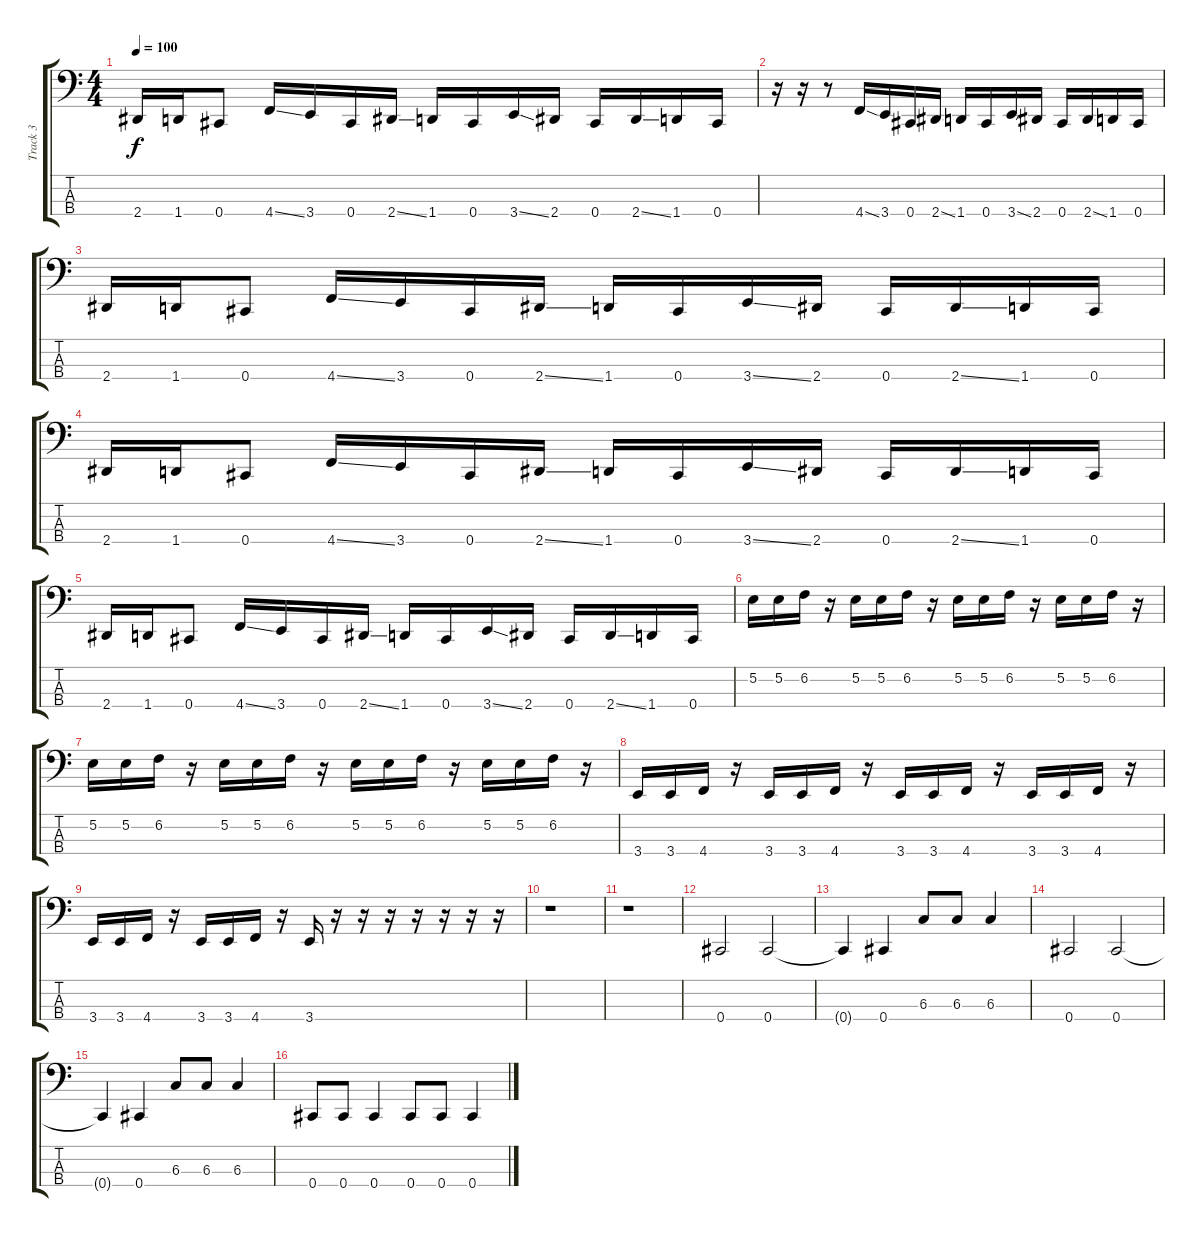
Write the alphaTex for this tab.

\track ("Track 3" "Track 3") {instrument electricbassfinger}
\staff {score tabs}
\tuning (E2 B1 Gb1 Db1) {hide}
\ts (4 4)
\tempo 100
\clef f4
\ks c
2.4.16{dy f} 1.4.16 0.4.8 4.4{ss}.16 3.4.16 0.4.16 2.4{ss}.16 1.4.16 0.4.16 3.4{ss}.16 2.4.16 0.4.16 2.4{ss}.16 1.4.16 0.4.16 |
r.16 r.16 r.8 4.4{ss}.16 3.4.16 0.4.16 2.4{ss}.16 1.4.16 0.4.16 3.4{ss}.16 2.4.16 0.4.16 2.4{ss}.16 1.4.16 0.4.16 |
2.4.16 1.4.16 0.4.8 4.4{ss}.16 3.4.16 0.4.16 2.4{ss}.16 1.4.16 0.4.16 3.4{ss}.16 2.4.16 0.4.16 2.4{ss}.16 1.4.16 0.4.16 |
2.4.16 1.4.16 0.4.8 4.4{ss}.16 3.4.16 0.4.16 2.4{ss}.16 1.4.16 0.4.16 3.4{ss}.16 2.4.16 0.4.16 2.4{ss}.16 1.4.16 0.4.16 |
2.4.16 1.4.16 0.4.8 4.4{ss}.16 3.4.16 0.4.16 2.4{ss}.16 1.4.16 0.4.16 3.4{ss}.16 2.4.16 0.4.16 2.4{ss}.16 1.4.16 0.4.16 |
5.2.16 5.2.16 6.2.16 r.16 5.2.16 5.2.16 6.2.16 r.16 5.2.16 5.2.16 6.2.16 r.16 5.2.16 5.2.16 6.2.16 r.16 |
5.2.16 5.2.16 6.2.16 r.16 5.2.16 5.2.16 6.2.16 r.16 5.2.16 5.2.16 6.2.16 r.16 5.2.16 5.2.16 6.2.16 r.16 |
3.4.16 3.4.16 4.4.16 r.16 3.4.16 3.4.16 4.4.16 r.16 3.4.16 3.4.16 4.4.16 r.16 3.4.16 3.4.16 4.4.16 r.16 |
3.4.16 3.4.16 4.4.16 r.16 3.4.16 3.4.16 4.4.16 r.16 3.4.16 r.16 r.16 r.16 r.16 r.16 r.16 r.16 |
r.1 |
r.1 |
0.4.2 0.4.2 |
0.4{t}.4 0.4.4 6.3.8 6.3.8 6.3.4 |
0.4.2 0.4.2 |
0.4{t}.4 0.4.4 6.3.8 6.3.8 6.3.4 |
0.4.8 0.4.8 0.4.4 0.4.8 0.4.8 0.4.4
